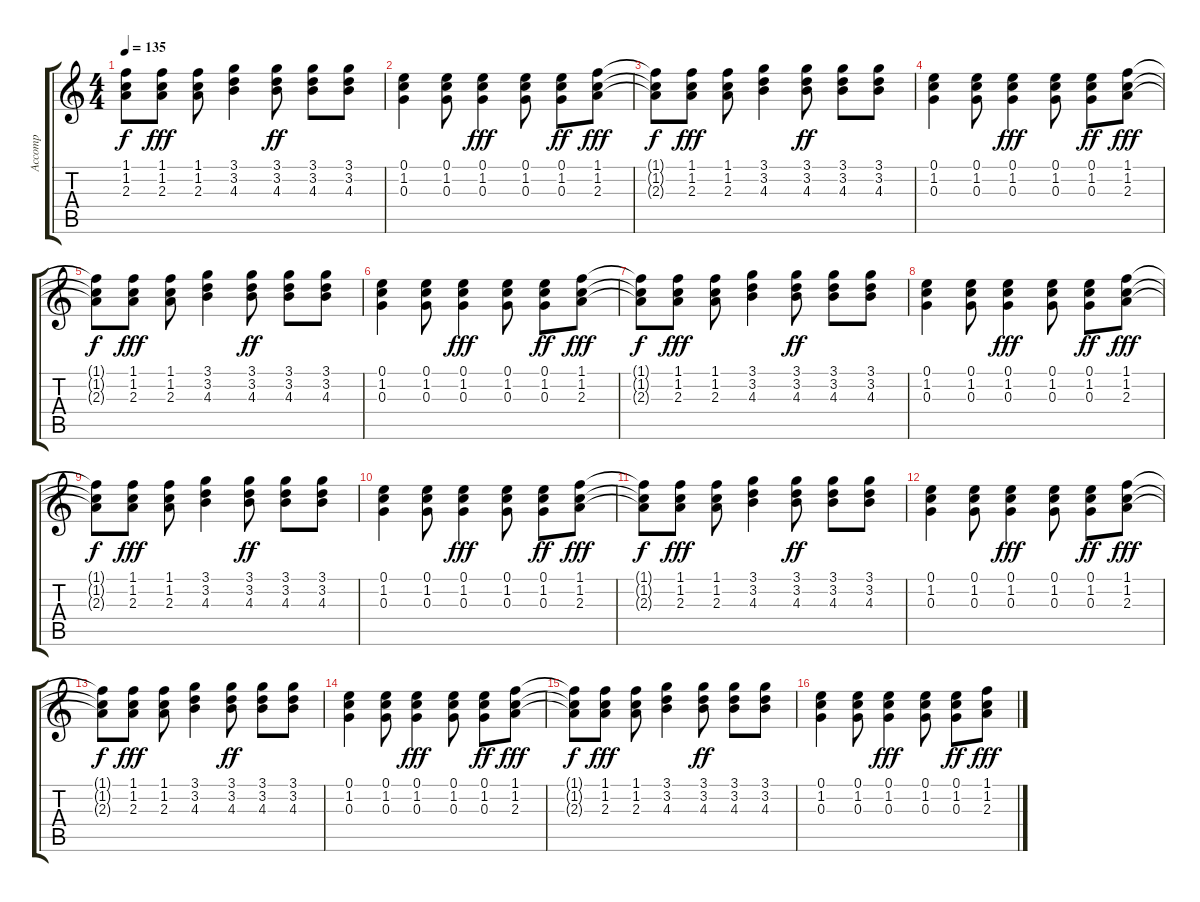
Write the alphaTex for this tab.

\track ("Accomp" "Accomp") {instrument electricguitarjazz}
\staff {score tabs}
\tuning (E4 B3 G3 D3 A2 E2) {hide}
\ts (4 4)
\tempo 135
\clef g2
\ks c
(1.1{t} 1.2{t} 2.3{t}).8{dy f} (1.1 1.2 2.3).8{dy fff} (1.1 1.2 2.3).8 (3.1 3.2 4.3).4 (3.1 3.2 4.3).8{dy ff} (3.1 3.2 4.3).8 (3.1 3.2 4.3).8 |
(0.1 1.2 0.3).4 (0.1 1.2 0.3).8 (0.1 1.2 0.3).4{dy fff} (0.1 1.2 0.3).8 (0.1 1.2 0.3).8{dy ff} (1.1 1.2 2.3).8{dy fff} |
(1.1{t} 1.2{t} 2.3{t}).8{dy f} (1.1 1.2 2.3).8{dy fff} (1.1 1.2 2.3).8 (3.1 3.2 4.3).4 (3.1 3.2 4.3).8{dy ff} (3.1 3.2 4.3).8 (3.1 3.2 4.3).8 |
(0.1 1.2 0.3).4 (0.1 1.2 0.3).8 (0.1 1.2 0.3).4{dy fff} (0.1 1.2 0.3).8 (0.1 1.2 0.3).8{dy ff} (1.1 1.2 2.3).8{dy fff} |
(1.1{t} 1.2{t} 2.3{t}).8{dy f} (1.1 1.2 2.3).8{dy fff} (1.1 1.2 2.3).8 (3.1 3.2 4.3).4 (3.1 3.2 4.3).8{dy ff} (3.1 3.2 4.3).8 (3.1 3.2 4.3).8 |
(0.1 1.2 0.3).4 (0.1 1.2 0.3).8 (0.1 1.2 0.3).4{dy fff} (0.1 1.2 0.3).8 (0.1 1.2 0.3).8{dy ff} (1.1 1.2 2.3).8{dy fff} |
(1.1{t} 1.2{t} 2.3{t}).8{dy f} (1.1 1.2 2.3).8{dy fff} (1.1 1.2 2.3).8 (3.1 3.2 4.3).4 (3.1 3.2 4.3).8{dy ff} (3.1 3.2 4.3).8 (3.1 3.2 4.3).8 |
(0.1 1.2 0.3).4 (0.1 1.2 0.3).8 (0.1 1.2 0.3).4{dy fff} (0.1 1.2 0.3).8 (0.1 1.2 0.3).8{dy ff} (1.1 1.2 2.3).8{dy fff} |
(1.1{t} 1.2{t} 2.3{t}).8{dy f} (1.1 1.2 2.3).8{dy fff} (1.1 1.2 2.3).8 (3.1 3.2 4.3).4 (3.1 3.2 4.3).8{dy ff} (3.1 3.2 4.3).8 (3.1 3.2 4.3).8 |
(0.1 1.2 0.3).4 (0.1 1.2 0.3).8 (0.1 1.2 0.3).4{dy fff} (0.1 1.2 0.3).8 (0.1 1.2 0.3).8{dy ff} (1.1 1.2 2.3).8{dy fff} |
(1.1{t} 1.2{t} 2.3{t}).8{dy f} (1.1 1.2 2.3).8{dy fff} (1.1 1.2 2.3).8 (3.1 3.2 4.3).4 (3.1 3.2 4.3).8{dy ff} (3.1 3.2 4.3).8 (3.1 3.2 4.3).8 |
(0.1 1.2 0.3).4 (0.1 1.2 0.3).8 (0.1 1.2 0.3).4{dy fff} (0.1 1.2 0.3).8 (0.1 1.2 0.3).8{dy ff} (1.1 1.2 2.3).8{dy fff} |
(1.1{t} 1.2{t} 2.3{t}).8{dy f} (1.1 1.2 2.3).8{dy fff} (1.1 1.2 2.3).8 (3.1 3.2 4.3).4 (3.1 3.2 4.3).8{dy ff} (3.1 3.2 4.3).8 (3.1 3.2 4.3).8 |
(0.1 1.2 0.3).4 (0.1 1.2 0.3).8 (0.1 1.2 0.3).4{dy fff} (0.1 1.2 0.3).8 (0.1 1.2 0.3).8{dy ff} (1.1 1.2 2.3).8{dy fff} |
(1.1{t} 1.2{t} 2.3{t}).8{dy f} (1.1 1.2 2.3).8{dy fff} (1.1 1.2 2.3).8 (3.1 3.2 4.3).4 (3.1 3.2 4.3).8{dy ff} (3.1 3.2 4.3).8 (3.1 3.2 4.3).8 |
(0.1 1.2 0.3).4 (0.1 1.2 0.3).8 (0.1 1.2 0.3).4{dy fff} (0.1 1.2 0.3).8 (0.1 1.2 0.3).8{dy ff} (1.1 1.2 2.3).8{dy fff}
